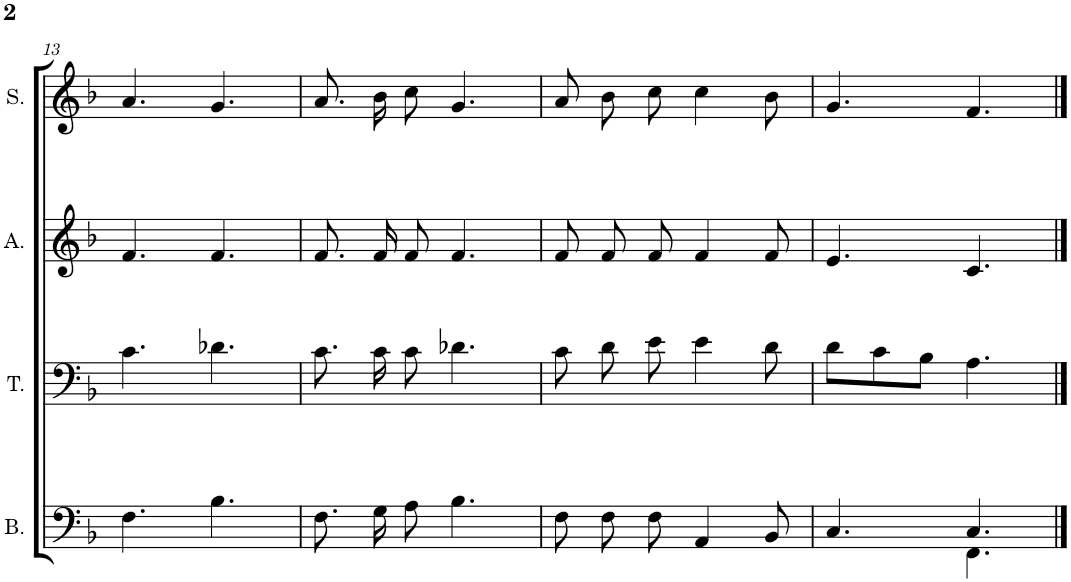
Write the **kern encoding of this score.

**kern	**kern	**kern	**kern
*part4	*part3	*part2	*part1
*staff4	*staff3	*staff2	*staff1
*I"Bass	*I"Tenor	*I"Alto	*I"Soprano
*I'B.	*I'T.	*I'A.	*I'S.
!!LO:PB:g=z
*clefF4	*clefF4	*clefG2	*clefG2
*k[b-]	*k[b-]	*k[b-]	*k[b-]
*M6/8	*M6/8	*M6/8	*M6/8
=13	=13	=13	=13
4.F\	4.c\	4.f/	4.a/
4.B-\	4.d-X\	4.f/	4.g/
=14	=14	=14	=14
8.F\L	8.c\	8.f/L	8.a\L
16G\K	16c\	16f/K	16b-\K
8A\J	8c\	8f/J	8cc\J
4.B-\	4.d-X\	4.f/	4.g/
=15	=15	=15	=15
8F\L	8c\	8f/L	8a\L
8F\	8d\	8f/	8b-\
8F\J	8e\	8f/J	8cc\J
4AA/	4e\	4f/	4cc\
8BB-/	8d\	8f/	8b-\
=16	=16	=16	=16
*^	*	*	*
4.C/	4.ryy	8d\L	4.e/	4.g/
.	.	8c\	.	.
.	.	8B-\J	.	.
4.C/	4.FF\	4.A\	4.c/	4.f/
*v	*v	*	*	*
==	==	==	==
*-	*-	*-	*-
